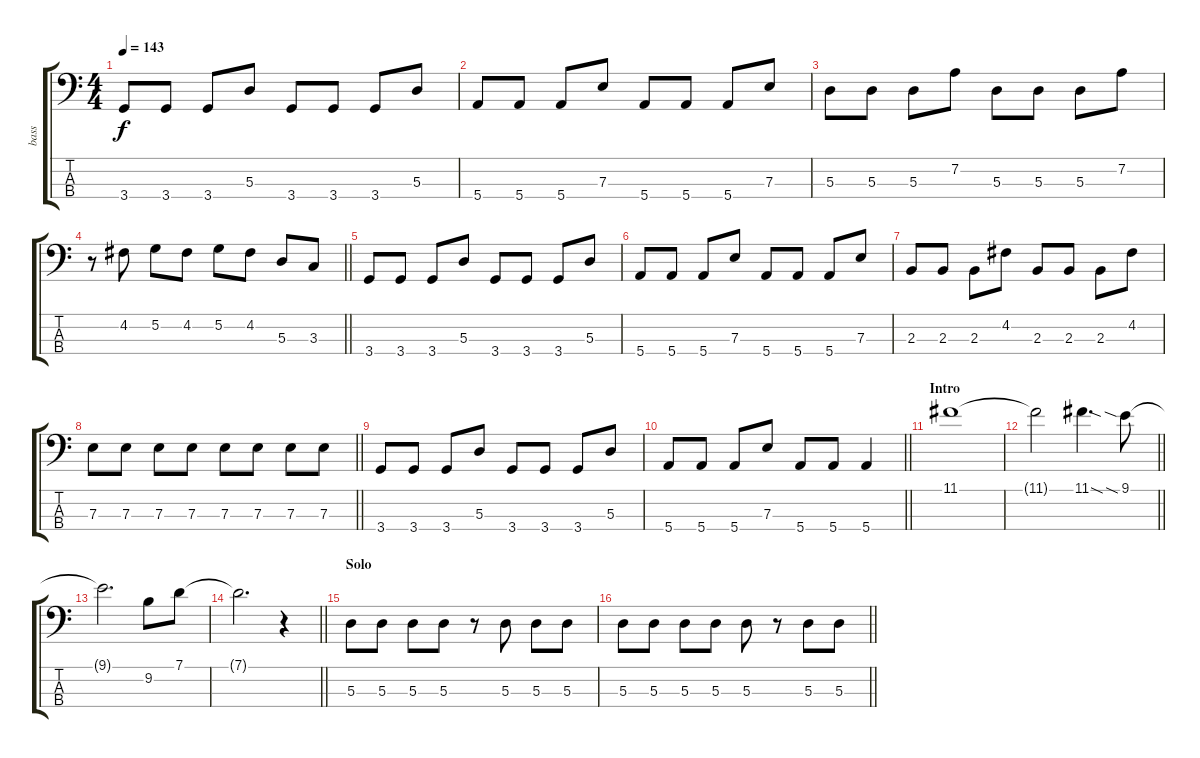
\track ("bass" "bass") {instrument electricbassfinger}
\staff {score tabs}
\tuning (G2 D2 A1 E1) {hide}
\ts (4 4)
\tempo 143
\clef f4
\ks c
3.4.8{dy f} 3.4.8 3.4.8 5.3.8 3.4.8 3.4.8 3.4.8 5.3.8 |
5.4.8 5.4.8 5.4.8 7.3.8 5.4.8 5.4.8 5.4.8 7.3.8 |
5.3.8 5.3.8 5.3.8 7.2.8 5.3.8 5.3.8 5.3.8 7.2.8 |
\barLineRight lightlight
r.8 4.2.8 5.2.8 4.2.8 5.2.8 4.2.8 5.3.8 3.3.8 |
3.4.8 3.4.8 3.4.8 5.3.8 3.4.8 3.4.8 3.4.8 5.3.8 |
5.4.8 5.4.8 5.4.8 7.3.8 5.4.8 5.4.8 5.4.8 7.3.8 |
2.3.8 2.3.8 2.3.8 4.2.8 2.3.8 2.3.8 2.3.8 4.2.8 |
\barLineRight lightlight
7.3.8 7.3.8 7.3.8 7.3.8 7.3.8 7.3.8 7.3.8 7.3.8 |
3.4.8 3.4.8 3.4.8 5.3.8 3.4.8 3.4.8 3.4.8 5.3.8 |
\barLineRight lightlight
5.4.8 5.4.8 5.4.8 7.3.8 5.4.8 5.4.8 5.4.4 |
\section ("" "Intro")
11.1.1 |
\barLineRight lightlight
11.1{t}.2 11.1{sod}.4{d} 9.1{sia}.8 |
9.1{t}.2{d} 9.2.8 7.1.8 |
\barLineRight lightlight
7.1{t}.2{d} r.4 |
\section ("" "Solo")
5.3.8 5.3.8 5.3.8 5.3.8 r.8 5.3.8 5.3.8 5.3.8 |
\barLineRight lightlight
5.3.8 5.3.8 5.3.8 5.3.8 5.3.8 r.8 5.3.8 5.3.8
